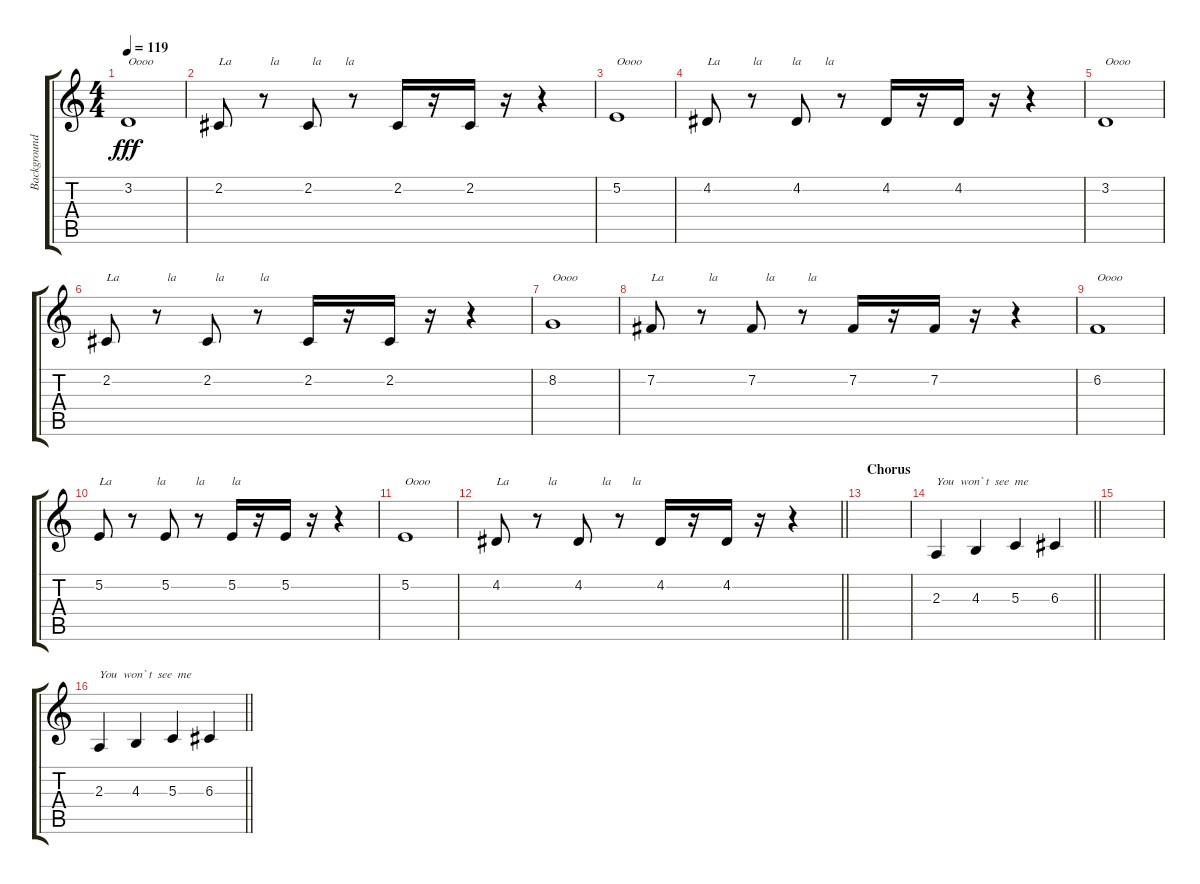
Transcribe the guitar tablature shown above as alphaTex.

\track ("Background vocal (George Harrison)" "Background") {instrument altosax}
\staff {score tabs}
\tuning (E4 B3 G3 D3 A2 E2) {hide}
\ts (4 4)
\tempo 119
\clef g2
\ks c
3.2.1{txt "Oooo" dy fff} |
2.2.8{txt "La             la           la        la"} r.8 2.2.8 r.8 2.2.16 r.16 2.2.16 r.16 r.4 |
5.2.1{txt "Oooo"} |
4.2.8{txt "La           la          la        la"} r.8 4.2.8 r.8 4.2.16 r.16 4.2.16 r.16 r.4 |
3.2.1{txt "Oooo"} |
2.2.8{txt "La                la             la            la"} r.8 2.2.8 r.8 2.2.16 r.16 2.2.16 r.16 r.4 |
8.2.1{txt "Oooo"} |
7.2.8{txt "La               la                la           la"} r.8 7.2.8 r.8 7.2.16 r.16 7.2.16 r.16 r.4 |
6.2.1{txt "Oooo"} |
5.2.8{txt "La               la          la         la"} r.8 5.2.8 r.8 5.2.16 r.16 5.2.16 r.16 r.4 |
5.2.1{txt "Oooo"} |
\barLineRight lightlight
4.2.8{txt "La             la               la       la"} r.8 4.2.8 r.8 4.2.16 r.16 4.2.16 r.16 r.4 |
\section ("" "Chorus")
|
\barLineRight lightlight
2.3.4{txt "You  won` t  see  me"} 4.3.4 5.3.4 6.3.4 |
|
\barLineRight lightlight
2.3.4{txt "You  won` t  see  me"} 4.3.4 5.3.4 6.3.4
